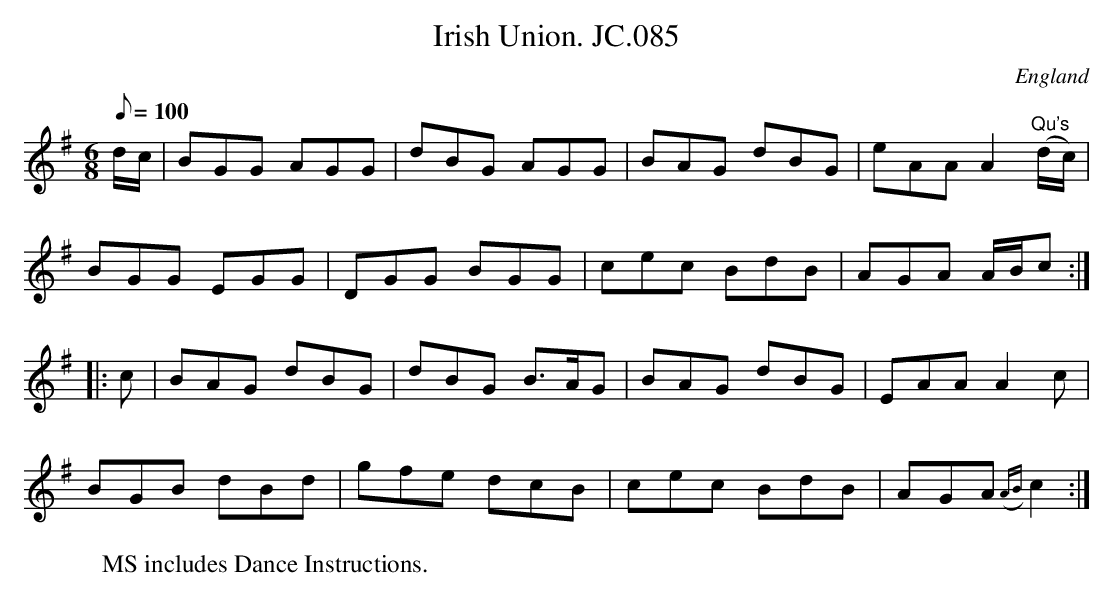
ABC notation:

X:1
T:Irish Union. JC.085
M:6/8
L:1/8
Q:100
O:England
K:G
d/c/|BGG AGG|dBG AGG|BAG dBG|eAAA2"Qu's"(d/c/)|!
BGG EGG|DGG BGG|cec BdB|AGA A/B/c:|!
|:c|BAG dBG|dBG B>AG|BAG dBG|EAAA2c|!
BGB dBd|gfe dcB|cec BdB|AGA {(AB)}c2:|]
W:MS includes Dance Instructions.
